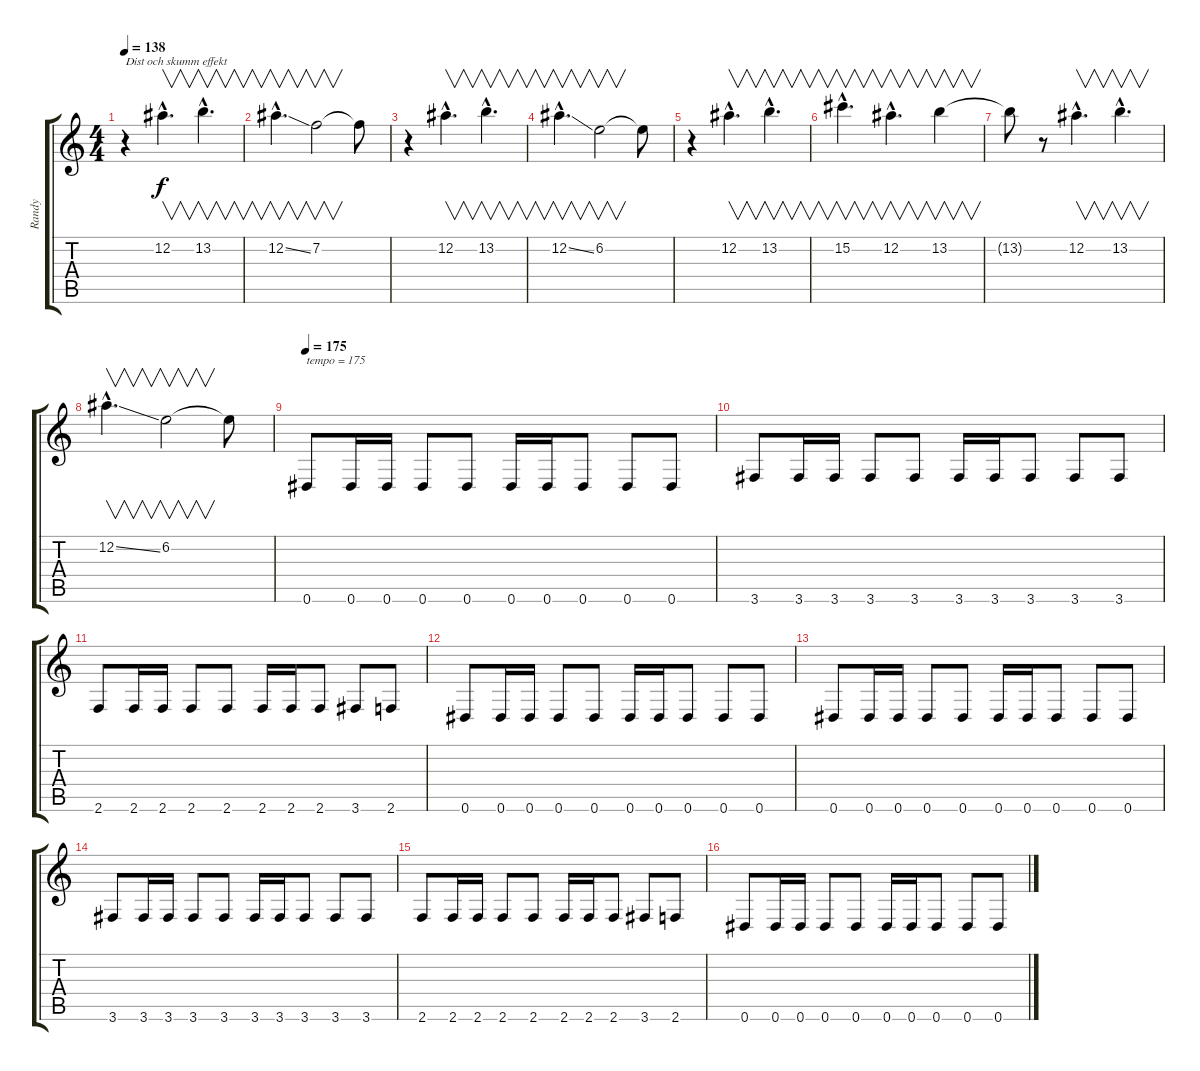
\track ("Randy" "Randy") {instrument distortionguitar}
\staff {score tabs}
\tuning (Eb4 Bb3 Gb3 Db3 Ab2 Eb2) {hide}
\ts (4 4)
\tempo 138
\clef g2
\ks c
r.4{txt "Dist och skumm effekt" dy f volume 10 instrument distortionguitar} 12.2{hac}.4{v d} 13.2{hac}.4{v d} |
12.2{ss hac}.4{v d} 7.2.2{v} 7.2{t}.8 |
r.4 12.2{hac}.4{v d} 13.2{hac}.4{v d} |
12.2{ss hac}.4{v d} 6.2.2{v} 6.2{t}.8 |
r.4 12.2{hac}.4{v d} 13.2{hac}.4{v d} |
15.2{hac}.4{v d} 12.2{hac}.4{v d} 13.2.4{v} |
13.2{t}.8 r.8 12.2{hac}.4{v d} 13.2{hac}.4{v d} |
12.2{ss hac}.4{v d} 6.2.2{v} 6.2{t}.8 |
\tempo 175
0.6.8{txt "tempo = 175" volume 8 balance 13} 0.6.16 0.6.16 0.6.8 0.6.8 0.6.16 0.6.16 0.6.8 0.6.8 0.6.8 |
3.6.8 3.6.16 3.6.16 3.6.8 3.6.8 3.6.16 3.6.16 3.6.8 3.6.8 3.6.8 |
2.6.8 2.6.16 2.6.16 2.6.8 2.6.8 2.6.16 2.6.16 2.6.8 3.6.8 2.6.8 |
0.6.8 0.6.16 0.6.16 0.6.8 0.6.8 0.6.16 0.6.16 0.6.8 0.6.8 0.6.8 |
0.6.8 0.6.16 0.6.16 0.6.8 0.6.8 0.6.16 0.6.16 0.6.8 0.6.8 0.6.8 |
3.6.8 3.6.16 3.6.16 3.6.8 3.6.8 3.6.16 3.6.16 3.6.8 3.6.8 3.6.8 |
2.6.8 2.6.16 2.6.16 2.6.8 2.6.8 2.6.16 2.6.16 2.6.8 3.6.8 2.6.8 |
0.6.8 0.6.16 0.6.16 0.6.8 0.6.8 0.6.16 0.6.16 0.6.8 0.6.8 0.6.8
